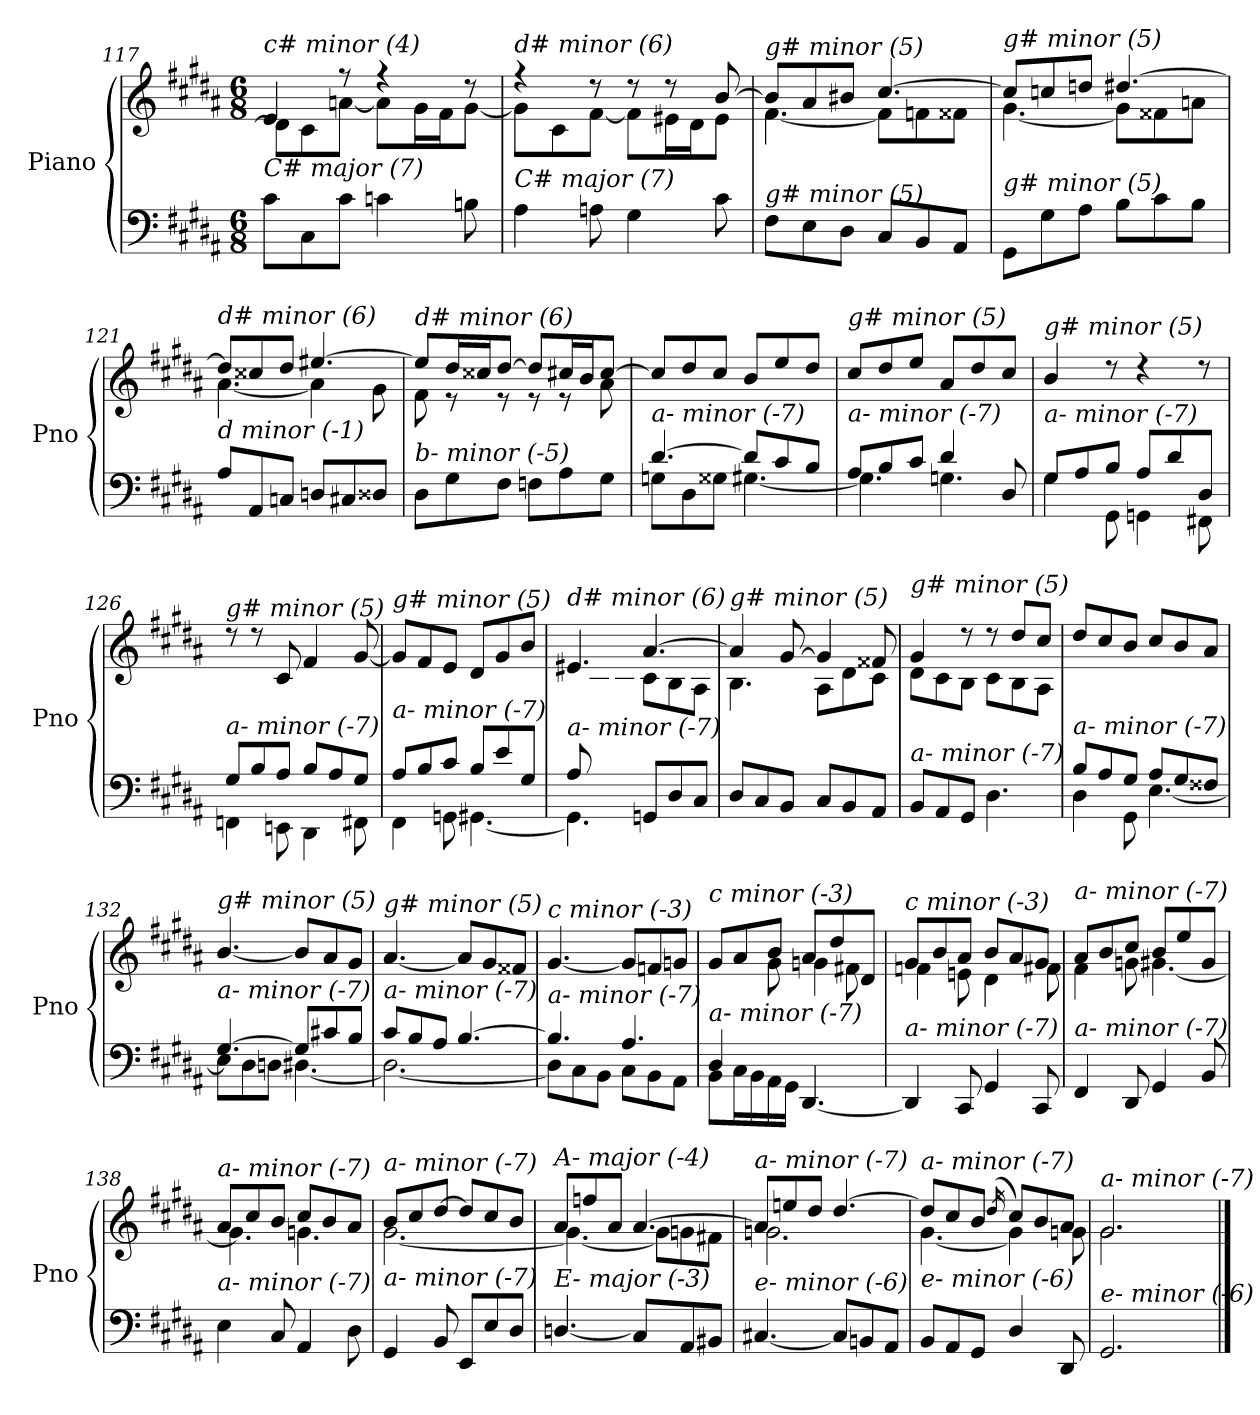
**kern	**kern
*part1	*part1
*staff2	*staff1
*I"Piano	*
*I'Pno	*
*clefF4	*clefG2
*k[f#c#g#d#a#]	*k[f#c#g#d#a#]
*M6/8	*M6/8
=117	=117
*	*^
!	!LO:TX:i:t=c# minor (4)	!
!LO:TX:i:t=C# major (7)	!	!
8c#\L	4e/	8d#\L]
8C#\	.	8c#\
8c#\J	8r	[8an\J
4cni\	4r	8a\L]
.	.	16g#\L
.	.	16f#\J
8Bn\	8r	[8g#\J
=118	=118	=118
!	!LO:TX:i:t=d# minor (6)	!
!LO:TX:i:t=C# major (7)	!	!
4A#\	4r	8g#\L]
.	.	8c#\
8An\	8r	[8f#\J
4G#\	8r	8f#\L]
.	8r	16e#X\L
.	.	16d#\J
8c#\	[8b/	8e#\J
=119	=119	=119
!	!LO:TX:i:t=g# minor (5)	!
!LO:TX:i:t=g# minor (5)	!	!
8F#\L	8b/L]	[4.f#\
8E\	8a#/	.
8D#\J	8b#Xj/J	.
8C#/L	[4.cc#/	8f#\L]
8BB/	.	8fni\
8AA#/J	.	8f##X\J
=120	=120	=120
!	!LO:TX:i:t=g# minor (5)	!
!LO:TX:i:t=g# minor (5)	!	!
8GG#\L	8cc#/L]	[4.g#\
8G#\	8ccni/	.
8A#\J	8ddni/J	.
8B\L	[4.dd#/	8g#\L]
8c#\	.	8f##X\
8B\J	.	8ani\J
!!LO:PB:g=z	!!
=121	=121	=121
!	!LO:TX:i:t=d# minor (6)	!
!LO:TX:i:t=d minor (-1)	!	!
8A#/L	8dd#/L]	[4.a#\
8AA#/	8cc##X/	.
8Cni/J	8dd#/J	.
8Dni/L	[4.ee#X/	4a#\]
8C#i/	.	.
8D##i/J	.	8g#\
=122	=122	=122
!	!LO:TX:i:t=d# minor (6)	!
!LO:TX:i:t=b- minor (-5)	!	!
8D#\L	8ee#/L]	8f#\
8G#\	16dd#/L	8r
.	16cc##X/J	.
8F#\J	[8dd#/J	8r
8Fni\L	8dd#/L]	8r
8A#\	16cc#X/L	8r
.	16b/J	.
8G#\J	[8cc#/J	8a#\
=123	=123	=123
*^	*	*
!	!	!LO:TX:i:t=g# minor (5)	!
!LO:TX:i:t=a- minor (-7)	!	!	!
*	*	*v	*v
[4.d#/	8Gni\L	8cc#/L]
.	8D#\	8dd#/
.	8G##i\J	8cc#/J
8d#/L]	[4.G#\	8b/L
8c#/	.	8ee/
8B/J	.	8dd#/J
=124	=124	=124
!	!	!LO:TX:i:t=g# minor (5)
!LO:TX:i:t=a- minor (-7)	!	!
8A#/L	4.G#\]	8cc#/L
8B/	.	8dd#/
8c#/J	.	8ee/J
4d#/	4.Gni\	8a#/L
.	.	8dd#/
8D#/	.	8cc#/J
=125	=125	=125
!	!	!LO:TX:i:t=g# minor (5)
!LO:TX:i:t=a- minor (-7)	!	!
8G#/L	4G#\	4b/
8A#/	.	.
8B/J	8GG#\	8rdd
8A#/L	4GGni\	4rdd
8d#/	.	.
8D#/J	8FF#X\	8rdd
!!LO:LB:g=z
=126	=126	=126
!	!	!LO:TX:i:t=g# minor (5)
!LO:TX:i:t=a- minor (-7)	!	!
8G#/L	4FFni\	8rdd
8B/	.	8rdd
8A#/J	8EEn\	8c#/
8B/L	4DD#\	4f#/
8A#/	.	.
8G#/J	8FF#Xi\	[8g#/
=127	=127	=127
!	!	!LO:TX:i:t=g# minor (5)
!LO:TX:i:t=a- minor (-7)	!	!
8A#/L	4FF#\	8g#/L]
8B/	.	8f#/
8c#/J	8GGni\	8e/J
8B/L	[4.GG#\	8d#/L
8e/	.	8g#/
8G#/J	.	8b/J
=128	=128	=128
*	*	*^
!	!	!LO:TX:i:t=d# minor (6)	!
!LO:TX:i:t=a- minor (-7)	!	!	!
8A#/L	4.GG#\]	4.e#X/	8ryy
2ryy	.	.	8c#\
.	.	.	8B\J
.	8GGni/L	[4.a#/	8c#\L
.	8D#/	.	8B\
8ryy	8C#/J	.	8A#\J
=129	=129	=129	=129
!	!	!LO:TX:i:t=g# minor (5)	!
!LO:TX:i:t=a- minor (-7)	!	!	!
*v	*v	*	*
8D#/L	4a#/]	4.B\
8C#/	.	.
8BB/J	[8g#/	.
8C#/L	4g#/]	8A#\L
8BB/	.	8d#\
8AA#/J	8f##X/	8c#\J
=130	=130	=130
!	!LO:TX:i:t=g# minor (5)	!
!LO:TX:i:t=a- minor (-7)	!	!
8BB/L	4g#/	8d#\L
8AA#/	.	8c#\
8GG#/J	8r	8B\J
4.D#\	8r	8c#\L
.	8dd#/L	8B\
.	8cc#/J	8A#\J
=131	=131	=131
*^	*	*
!	!	!LO:TX:i:t=g# minor (5)	!
!LO:TX:i:t=a- minor (-7)	!	!	!
*	*	*v	*v
8B/L	4D#\	8dd#/L
8A#/	.	8cc#/
8G#/J	8GG#\	8b/J
8A#/L	[4.E\	8cc#/L
8G#/	.	8b/
8F##Xj/J	.	8a#/J
!!LO:LB:g=z
=132	=132	=132
!	!	!LO:TX:i:t=g# minor (5)
!LO:TX:i:t=a- minor (-7)	!	!
[4.G#/	8E\L]	[4.b/
.	8D#\	.
.	8Dni\J	.
8G#/L]	[4.D#\	8b/L]
8c#X/	.	8a#/
8B/J	.	8g#/J
=133	=133	=133
!	!	!LO:TX:i:t=g# minor (5)
!LO:TX:i:t=a- minor (-7)	!	!
8c#/L	2.D#\_	[4.a#/
8B/	.	.
8A#/J	.	.
[4.B/	.	8a#/L]
.	.	8g#/
.	.	8f##X/J
=134	=134	=134
!	!	!LO:TX:i:t=c minor (-3)
!LO:TX:i:t=a- minor (-7)	!	!
4.B/]	8D#\L]	[4.g#/
.	8C#\	.
.	8BB\J	.
4.A#/	8C#\L	8g#/L]
.	8BB\	8fni/
.	8AA#\J	8gni/J
=135	=135	=135
*	*	*^
!	!	!LO:TX:i:t=c minor (-3)	!
!LO:TX:i:t=a- minor (-7)	!	!	!
4D#/	8BB\L	8g#/L	4ryy
.	16C#\L	8a#/	.
.	16BB\	.	.
2ryy	16AA#\	8b/J	8g#\
.	16GG#\JJ	.	.
.	[4.DD#/	8a#/L	4gni\
.	.	8dd#/	.
.	.	8d#/J	8f#X\
*v	*v	*	*
=136	=136	=136
!	!LO:TX:i:t=c minor (-3)	!
!LO:TX:i:t=a- minor (-7)	!	!
4DD#/]	8g#/L	4fni\
.	8b/	.
8CC#/	8a#/J	8en\
4GG#/	8b/L	4d#\
.	8a#/	.
8CC#/	8g#/J	8f#Xi\
=137	=137	=137
!	!LO:TX:i:t=a- minor (-7)	!
!LO:TX:i:t=a- minor (-7)	!	!
4FF#/	8a#/L	4f#\
.	8b/	.
8DD#/	8cc#/J	8gni\
4GG#/	8b/L	[4.g#\
.	8ee/	.
8BB/	8g#/J	.
!!LO:LB:g=z	!!
=138	=138	=138
!	!LO:TX:i:t=a- minor (-7)	!
!LO:TX:i:t=a- minor (-7)	!	!
4E\	8a#/L	4.g#\]
.	8cc#/	.
8C#/	8b/J	.
4AA#/	8cc#/L	4.gni\
.	8b/	.
8D#\	8a#/J	.
=139	=139	=139
!	!LO:TX:i:t=a- minor (-7)	!
!LO:TX:i:t=a- minor (-7)	!	!
4GG#/	8b/L	[2.g#\
.	8cc#/	.
8BB/	[8dd#/J	.
8EE/L	8dd#/L]	.
8E/	8cc#/	.
8D#/J	8b/J	.
=140	=140	=140
!	!LO:TX:i:t=A- major (-4)	!
!LO:TX:i:t=E- major (-3)	!	!
[4.Dni/	8a#/L	4.g#\_
.	8ffni/	.
.	8a#/J	.
8C##/L]	[4.a#/	8g#\L]
8AA#/	.	8gni\
8BB#Xj/J	.	8f#Xi\J
=141	=141	=141
!	!LO:TX:i:t=a- minor (-7)	!
!LO:TX:i:t=e- minor (-6)	!	!
[4.C#X/	8a#/L]	2.gni\
.	8een/	.
.	8dd#/J	.
8C#/L]	[4.dd#/	.
8BBn/	.	.
8AA#/J	.	.
=142	=142	=142
!	!LO:TX:i:t=a- minor (-7)	!
!LO:TX:i:t=e- minor (-6)	!	!
8BB/L	8dd#/L]	[4.g#\
8AA#/	8cc#/	.
8GG#/J	8b/J	.
.	(>16qdd#/	.
4D#/	8cc#/L)	4g#\]
.	8b/	.
8DD#/	8a#/J	8gni\
=143	=143	=143
!	!LO:TX:i:t=a- minor (-7)	!
!LO:TX:i:t=e- minor (-6)	!	!
2.GG#/	2.g#/	2.g#\
*	*v	*v
==	==
*-	*-
